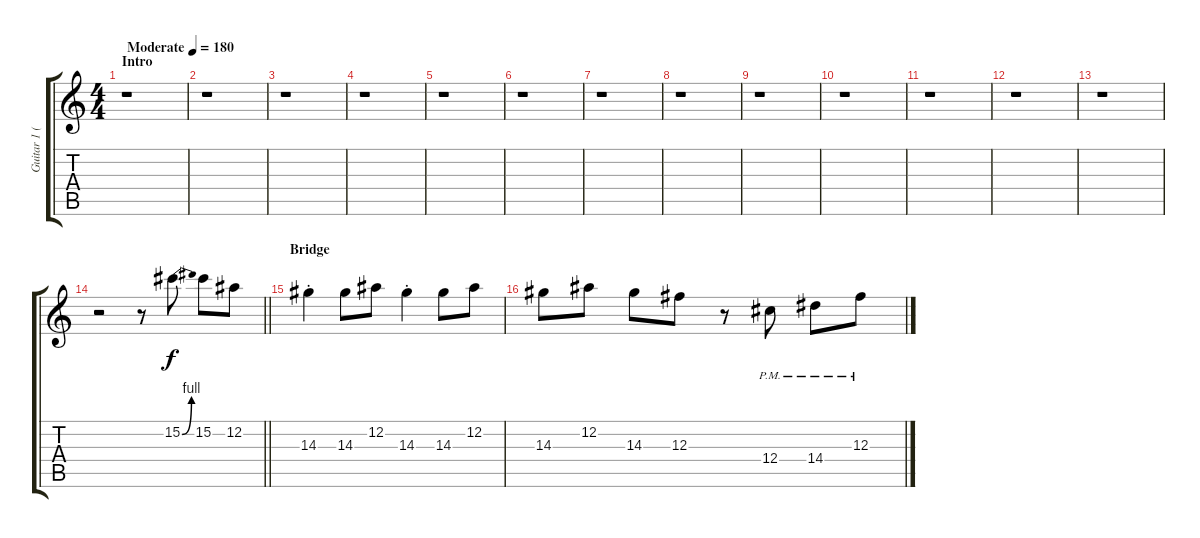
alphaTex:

\track ("Guitar 1 (R)" "Guitar 1 (") {instrument overdrivenguitar}
\staff {score tabs}
\tuning (Eb4 Bb3 Gb3 Db3 Ab2 Eb2) {hide}
\ts (4 4)
\section ("" "Intro")
\tempo (180 "Moderate")
\clef g2
\ks c
r.1{dy f instrument overdrivenguitar} |
r.1 |
r.1 |
r.1 |
r.1 |
r.1 |
r.1 |
r.1 |
r.1 |
r.1 |
r.1 |
r.1 |
r.1 |
\barLineRight lightlight
r.2 r.8 15.2{be (bend 0 0 60 4)}.8 15.2.8 12.2.8 |
\section ("" "Bridge")
14.3{st}.4 14.3.8 12.2.8 14.3{st}.4 14.3.8 12.2.8 |
14.3.8 12.2.8 14.3.8 12.3.8 r.8 12.4{pm}.8 14.4{pm}.8 12.3{pm}.8
